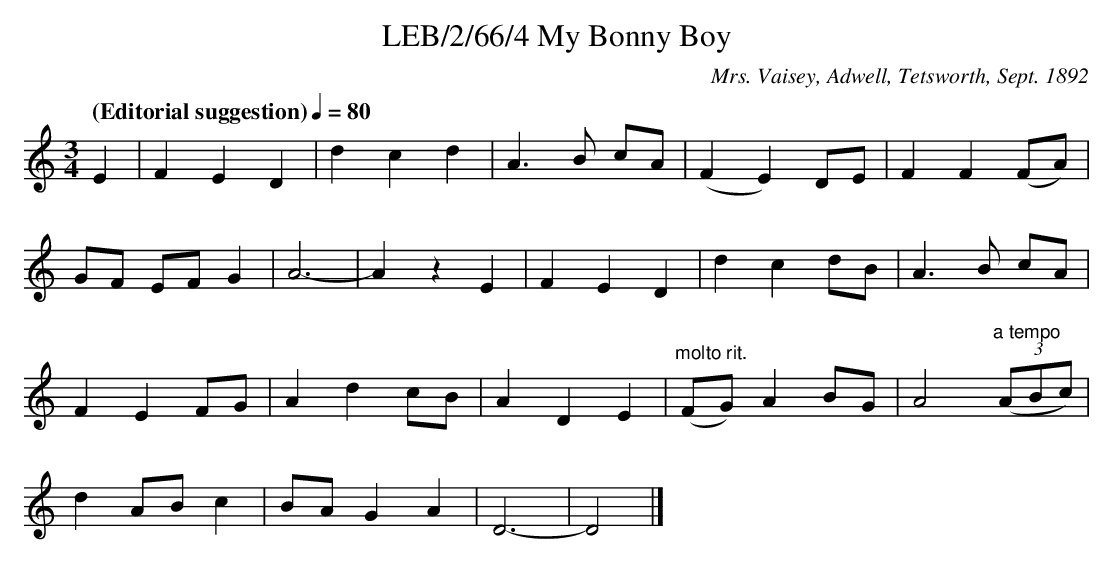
X:1
T:LEB/2/66/4 My Bonny Boy
C:Mrs. Vaisey, Adwell, Tetsworth, Sept. 1892
L:1/4
Q:"(Editorial suggestion)" 1/4=80
M:3/4
K:C
E | F E D | d c d | A3/2 B/2 c/2A/2 | (F E) D/2E/2 | F F (F/2A/2) |
G/2F/2 E/2F/2 G | A3- | A z E | F E D | d c d/2B/2 | A3/2B/2 c/2A/2 |
F E F/2G/2 | A d c/2B/2 | A D E | "^molto rit."(F/2G/2) A B/2G/2 | A2 "^a tempo"(3(A/2B/2c/2) |
d A/2B/2 c | B/2A/2 G A | D3- | D2 |]
